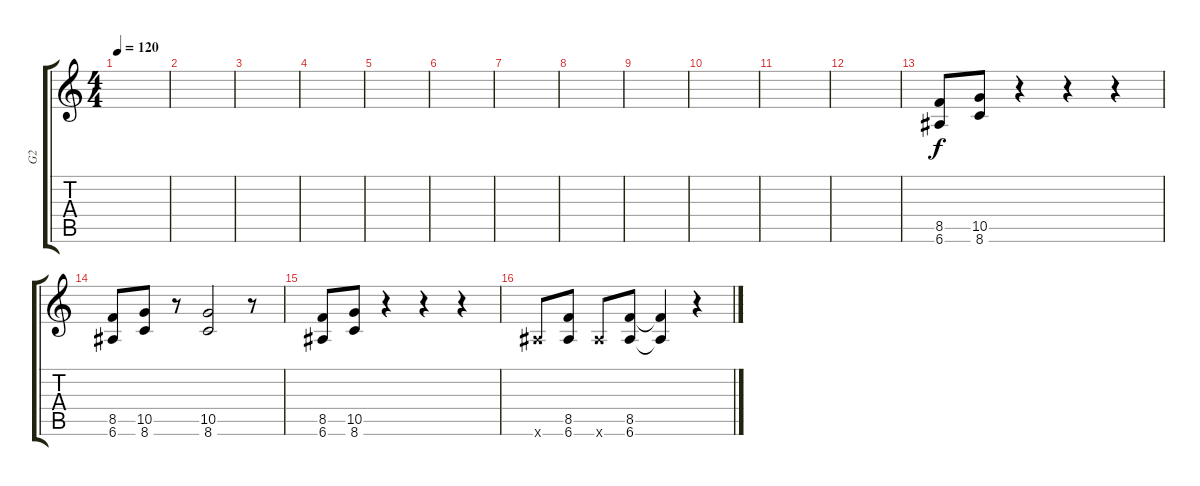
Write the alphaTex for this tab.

\track ("G2" "G2") {instrument distortionguitar}
\staff {score tabs}
\tuning (E4 B3 G3 D3 A2 E2) {hide}
\ts (4 4)
\tempo 120
\clef g2
\ks c
|
|
|
|
|
|
|
|
|
|
|
|
(8.5 6.6).8 (10.5 8.6).8 r.4 r.4 r.4 |
(8.5 6.6).8 (10.5 8.6).8 r.8 (10.5 8.6).2 r.8 |
(8.5 6.6).8 (10.5 8.6).8 r.4 r.4 r.4 |
6.6{x}.8 (8.5 6.6).8 6.6{x}.8 (8.5 6.6).8 (8.5{t} 6.6{t}).4 r.4
